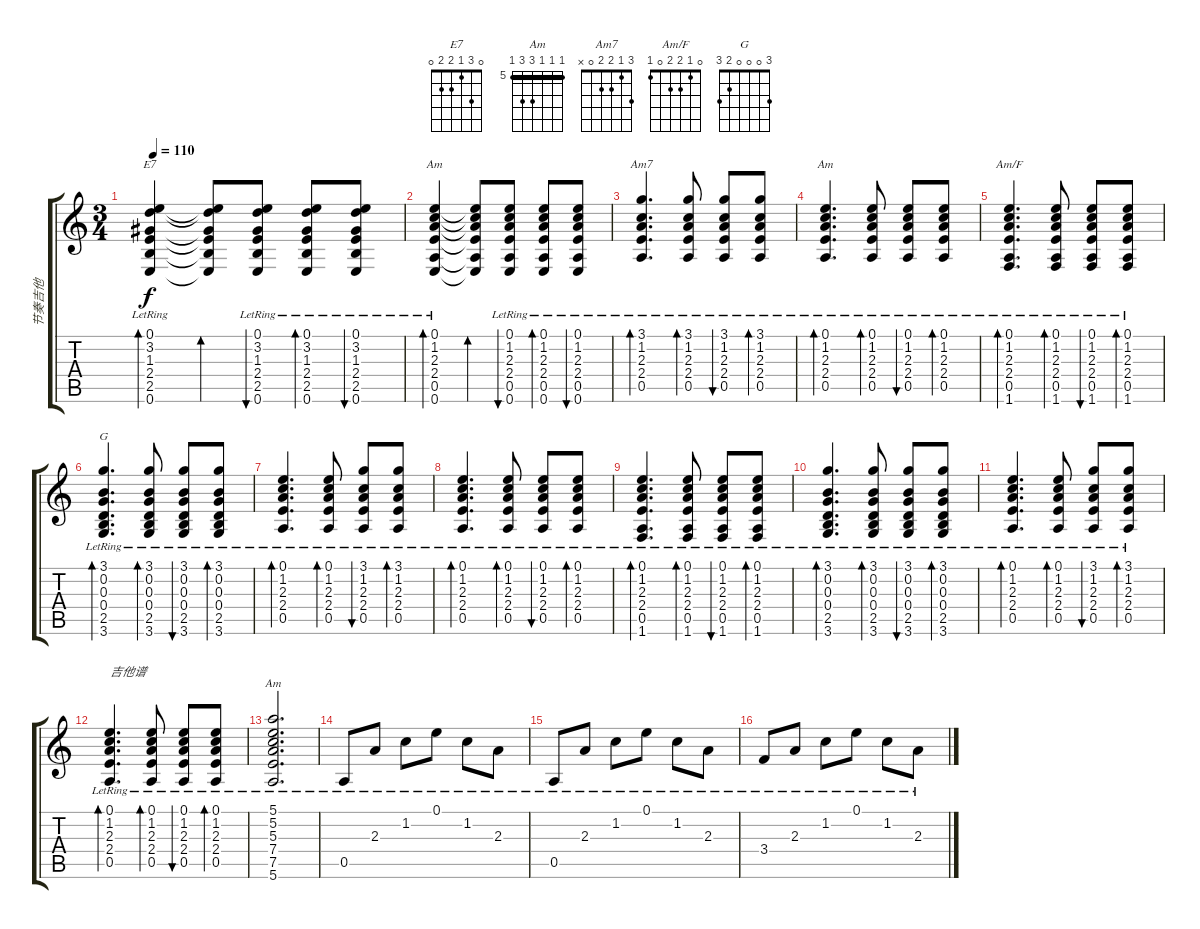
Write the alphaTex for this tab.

\track ("节奏吉他" "节奏吉他") {instrument acousticguitarsteel}
\staff {score tabs}
\tuning (E4 B3 G3 D3 A2 E2) {hide}
\chord ("E7" 0 3 1 2 2 0)
\chord ("Am" 0 1 2 2 0 0)
\chord ("Am7" 3 1 2 2 0 x)
\chord ("Am" 0 1 2 2 0 x)
\chord ("Am/F" 0 1 2 2 0 1)
\chord ("G" 3 0 0 0 2 3)
\chord ("Am" 5 5 5 7 7 5) {firstfret 5 barre 5}
\ts (3 4)
\tempo 110
\clef g2
\ks c
(0.1{lr} 3.2{lr} 1.3{lr} 2.4{lr} 2.5{lr} 0.6{lr}).4{bd 30 ch "E7" dy f} (0.1{t} 3.2{t} 1.3{t} 2.4{t} 2.5{t} 0.6{t}).8{bd 30} (0.1{lr} 3.2{lr} 1.3{lr} 2.4{lr} 2.5{lr} 0.6{lr}).8{bu 30} (0.1{lr} 3.2{lr} 1.3{lr} 2.4{lr} 2.5{lr} 0.6{lr}).8{bd 30} (0.1{lr} 3.2{lr} 1.3{lr} 2.4{lr} 2.5{lr} 0.6{lr}).8{bu 30} |
(0.1{lr} 1.2{lr} 2.3{lr} 2.4{lr} 0.5{lr} 0.6{lr}).4{bd 30 ch "Am"} (0.1{t} 1.2{t} 2.3{t} 2.4{t} 0.5{t} 0.6{t}).8{bd 30} (0.1{lr} 1.2{lr} 2.3{lr} 2.4{lr} 0.5{lr} 0.6{lr}).8{bu 30} (0.1{lr} 1.2{lr} 2.3{lr} 2.4{lr} 0.5{lr} 0.6{lr}).8{bd 30} (0.1{lr} 1.2{lr} 2.3{lr} 2.4{lr} 0.5{lr} 0.6{lr}).8{bu 30} |
(3.1{lr} 1.2{lr} 2.3{lr} 2.4{lr} 0.5{lr}).4{d bd 30 ch "Am7"} (3.1{lr} 1.2{lr} 2.3{lr} 2.4{lr} 0.5{lr}).8{bd 30} (3.1{lr} 1.2{lr} 2.3{lr} 2.4{lr} 0.5{lr}).8{bu 30} (3.1{lr} 1.2{lr} 2.3{lr} 2.4{lr} 0.5{lr}).8{bd 30} |
(0.1{lr} 1.2{lr} 2.3{lr} 2.4{lr} 0.5{lr}).4{d bd 30 ch "Am"} (0.1{lr} 1.2{lr} 2.3{lr} 2.4{lr} 0.5{lr}).8{bd 30} (0.1{lr} 1.2{lr} 2.3{lr} 2.4{lr} 0.5{lr}).8{bu 30} (0.1{lr} 1.2{lr} 2.3{lr} 2.4{lr} 0.5{lr}).8{bd 30} |
(0.1{lr} 1.2{lr} 2.3{lr} 2.4{lr} 0.5{lr} 1.6{lr}).4{d bd 30 ch "Am/F"} (0.1{lr} 1.2{lr} 2.3{lr} 2.4{lr} 0.5{lr} 1.6{lr}).8{bd 30} (0.1{lr} 1.2{lr} 2.3{lr} 2.4{lr} 0.5{lr} 1.6{lr}).8{bu 30} (0.1{lr} 1.2{lr} 2.3{lr} 2.4{lr} 0.5{lr} 1.6{lr}).8{bd 30} |
(3.1{lr} 0.2{lr} 0.3{lr} 0.4{lr} 2.5{lr} 3.6{lr}).4{d bd 30 ch "G"} (3.1{lr} 0.2{lr} 0.3{lr} 0.4{lr} 2.5{lr} 3.6{lr}).8{bd 30} (3.1{lr} 0.2{lr} 0.3{lr} 0.4{lr} 2.5{lr} 3.6{lr}).8{bu 30} (3.1{lr} 0.2{lr} 0.3{lr} 0.4{lr} 2.5{lr} 3.6{lr}).8{bd 30} |
(0.1{lr} 1.2{lr} 2.3{lr} 2.4{lr} 0.5{lr}).4{d bd 30} (0.1{lr} 1.2{lr} 2.3{lr} 2.4{lr} 0.5{lr}).8{bd 30} (3.1{lr} 1.2{lr} 2.3{lr} 2.4{lr} 0.5{lr}).8{bu 30} (3.1{lr} 1.2{lr} 2.3{lr} 2.4{lr} 0.5{lr}).8{bd 30} |
(0.1{lr} 1.2{lr} 2.3{lr} 2.4{lr} 0.5{lr}).4{d bd 30} (0.1{lr} 1.2{lr} 2.3{lr} 2.4{lr} 0.5{lr}).8{bd 30} (0.1{lr} 1.2{lr} 2.3{lr} 2.4{lr} 0.5{lr}).8{bu 30} (0.1{lr} 1.2{lr} 2.3{lr} 2.4{lr} 0.5{lr}).8{bd 30} |
(0.1{lr} 1.2{lr} 2.3{lr} 2.4{lr} 0.5{lr} 1.6{lr}).4{d bd 30} (0.1{lr} 1.2{lr} 2.3{lr} 2.4{lr} 0.5{lr} 1.6{lr}).8{bd 30} (0.1{lr} 1.2{lr} 2.3{lr} 2.4{lr} 0.5{lr} 1.6{lr}).8{bu 30} (0.1{lr} 1.2{lr} 2.3{lr} 2.4{lr} 0.5{lr} 1.6{lr}).8{bd 30} |
(3.1{lr} 0.2{lr} 0.3{lr} 0.4{lr} 2.5{lr} 3.6{lr}).4{d bd 30} (3.1{lr} 0.2{lr} 0.3{lr} 0.4{lr} 2.5{lr} 3.6{lr}).8{bd 30} (3.1{lr} 0.2{lr} 0.3{lr} 0.4{lr} 2.5{lr} 3.6{lr}).8{bu 30} (3.1{lr} 0.2{lr} 0.3{lr} 0.4{lr} 2.5{lr} 3.6{lr}).8{bd 30} |
(0.1{lr} 1.2{lr} 2.3{lr} 2.4{lr} 0.5{lr}).4{d bd 30} (0.1{lr} 1.2{lr} 2.3{lr} 2.4{lr} 0.5{lr}).8{bd 30} (3.1{lr} 1.2{lr} 2.3{lr} 2.4{lr} 0.5{lr}).8{bu 30} (3.1{lr} 1.2{lr} 2.3{lr} 2.4{lr} 0.5{lr}).8{bd 30} |
(0.1{lr} 1.2{lr} 2.3{lr} 2.4{lr} 0.5{lr}).4{d bd 30 txt "吉他谱"} (0.1{lr} 1.2{lr} 2.3{lr} 2.4{lr} 0.5{lr}).8{bd 30} (0.1{lr} 1.2{lr} 2.3{lr} 2.4{lr} 0.5{lr}).8{bu 30} (0.1{lr} 1.2{lr} 2.3{lr} 2.4{lr} 0.5{lr}).8{bd 30} |
(5.1{lr} 5.2{lr} 5.3{lr} 7.4{lr} 7.5{lr} 5.6{lr}).2{d ch "Am"} |
0.5{lr}.8 2.3{lr}.8 1.2{lr}.8 0.1{lr}.8 1.2{lr}.8 2.3{lr}.8 |
0.5{lr}.8 2.3{lr}.8 1.2{lr}.8 0.1{lr}.8 1.2{lr}.8 2.3{lr}.8 |
3.4{lr}.8 2.3{lr}.8 1.2{lr}.8 0.1{lr}.8 1.2{lr}.8 2.3{lr}.8
